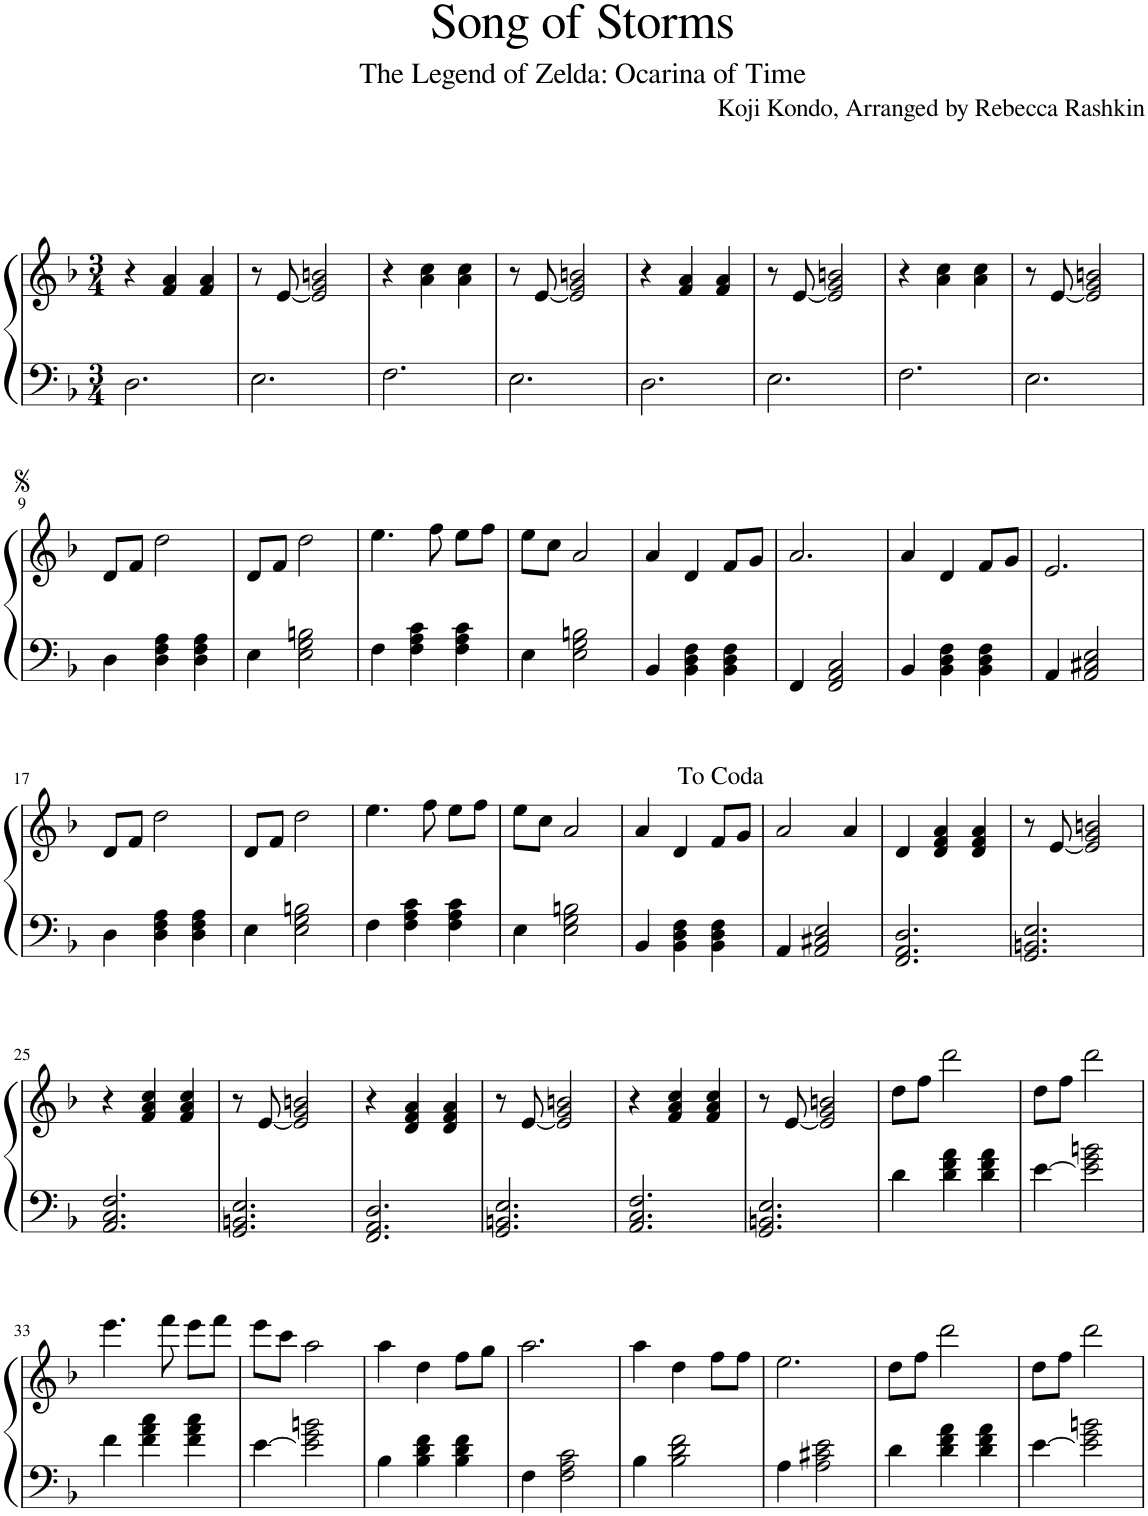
**kern	**kern
*part1	*part1
*staff2	*staff1
*I"Piano	*
*I'Pno.	*
*clefF4	*clefG2
*k[b-]	*k[b-]
*M3/4	*M3/4
=1	=1
2.D\	4r
.	4f/ 4a/
.	4f/ 4a/
=2	=2
2.E\	8r
.	[8e/
.	2e/] 2g/ 2bn/
=3	=3
2.F\	4r
.	4a\ 4cc\
.	4a\ 4cc\
=4	=4
2.E\	8r
.	[8e/
.	2e/] 2g/ 2bn/
=5	=5
2.D\	4r
.	4f/ 4a/
.	4f/ 4a/
=6	=6
2.E\	8r
.	[8e/
.	2e/] 2g/ 2bn/
=7	=7
2.F\	4r
.	4a\ 4cc\
.	4a\ 4cc\
=8	=8
2.E\	8r
.	[8e/
.	2e/] 2g/ 2bn/
!!LO:LB:g=z
=9	=9
4D\	8d/L
.	8f/J
4D\ 4F\ 4A\	2dd\
4D\ 4F\ 4A\	.
=10	=10
4E\	8d/L
.	8f/J
2E\ 2G\ 2Bn\	2dd\
=11	=11
4F\	4.ee\
4F\ 4A\ 4c\	.
.	8ff\
4F\ 4A\ 4c\	8ee\L
.	8ff\J
=12	=12
4E\	8ee\L
.	8cc\J
2E\ 2G\ 2Bn\	2a/
=13	=13
4BB-/	4a/
4BB-\ 4D\ 4F\	4d/
4BB-\ 4D\ 4F\	8f/L
.	8g/J
=14	=14
4FF/	2.a/
2FF/ 2AA/ 2C/	.
=15	=15
4BB-/	4a/
4BB-\ 4D\ 4F\	4d/
4BB-\ 4D\ 4F\	8f/L
.	8g/J
=16	=16
4AA/	2.e/
2AA/ 2C#X/ 2E/	.
!!LO:LB:g=z
=17	=17
4D\	8d/L
.	8f/J
4D\ 4F\ 4A\	2dd\
4D\ 4F\ 4A\	.
=18	=18
4E\	8d/L
.	8f/J
2E\ 2G\ 2Bn\	2dd\
=19	=19
4F\	4.ee\
4F\ 4A\ 4c\	.
.	8ff\
4F\ 4A\ 4c\	8ee\L
.	8ff\J
=20	=20
4E\	8ee\L
.	8cc\J
2E\ 2G\ 2Bn\	2a/
=21	=21
4BB-/	4a/
4BB-\ 4D\ 4F\	4d/
4BB-\ 4D\ 4F\	8f/L
.	8g/J
=22	=22
4AA/	2a/
2AA/ 2C#X/ 2E/	.
.	4a/
=23	=23
2.FF/ 2.AA/ 2.D/	4d/
.	4d/ 4f/ 4a/
.	4d/ 4f/ 4a/
=24	=24
2.GG/ 2.BBn/ 2.E/	8r
.	[8e/
.	2e/] 2g/ 2bn/
!!LO:LB:g=z
=25	=25
2.AA/ 2.C/ 2.F/	4r
.	4f/ 4a/ 4cc/
.	4f/ 4a/ 4cc/
=26	=26
2.GG/ 2.BBn/ 2.E/	8r
.	[8e/
.	2e/] 2g/ 2bn/
=27	=27
2.FF/ 2.AA/ 2.D/	4r
.	4d/ 4f/ 4a/
.	4d/ 4f/ 4a/
=28	=28
2.GG/ 2.BBn/ 2.E/	8r
.	[8e/
.	2e/] 2g/ 2bn/
=29	=29
2.AA/ 2.C/ 2.F/	4r
.	4f/ 4a/ 4cc/
.	4f/ 4a/ 4cc/
=30	=30
2.GG/ 2.BBn/ 2.E/	8r
.	[8e/
.	2e/] 2g/ 2bn/
=31	=31
4d\	8dd\L
.	8ff\J
4d\ 4f\ 4a\	2ddd\
4d\ 4f\ 4a\	.
=32	=32
[4e\	8dd\L
.	8ff\J
2e\] 2g\ 2bn\	2ddd\
!!LO:LB:g=z
=33	=33
4f\	4.eee\
4f\ 4a\ 4cc\	.
.	8fff\
4f\ 4a\ 4cc\	8eee\L
.	8fff\J
=34	=34
[4e\	8eee\L
.	8ccc\J
2e\] 2g\ 2bn\	2aa\
=35	=35
4B-\	4aa\
4B-\ 4d\ 4f\	4dd\
4B-\ 4d\ 4f\	8ff\L
.	8gg\J
=36	=36
4F\	2.aa\
2F\ 2A\ 2c\	.
=37	=37
4B-\	4aa\
2B-\ 2d\ 2f\	4dd\
.	8ff\L
.	8ff\J
=38	=38
4A\	2.ee\
2A\ 2c#X\ 2e\	.
=39	=39
4d\	8dd\L
.	8ff\J
4d\ 4f\ 4a\	2ddd\
4d\ 4f\ 4a\	.
=40	=40
[4e\	8dd\L
.	8ff\J
2e\] 2g\ 2bn\	2ddd\
=	=
*-	*-
